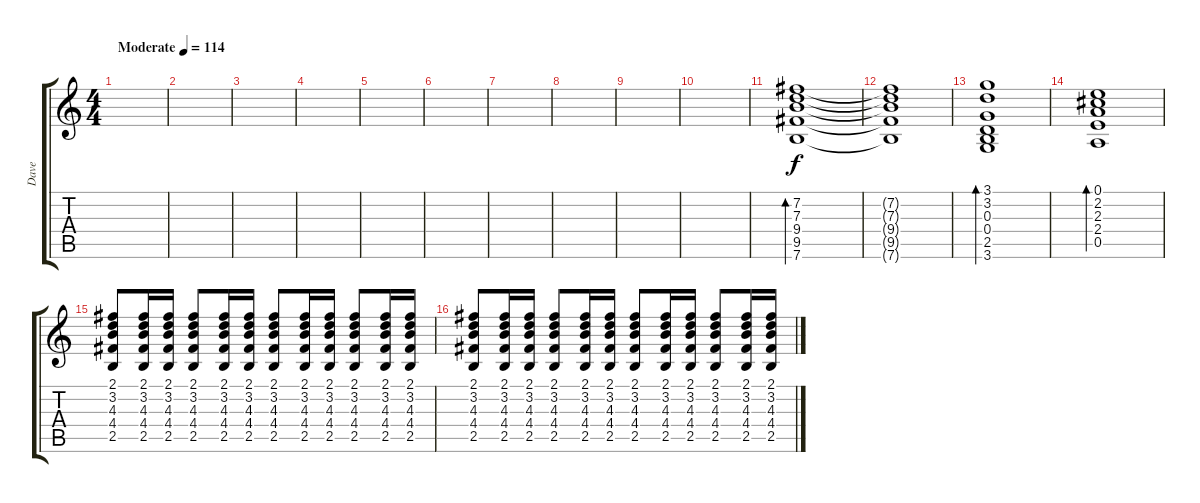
\track ("Dave" "Dave") {instrument acousticguitarsteel}
\staff {score tabs}
\tuning (E4 B3 G3 D3 A2 E2) {hide}
\ts (4 4)
\tempo (114 "Moderate")
\clef g2
\ks c
|
|
|
|
|
|
|
|
|
|
(7.2 7.3 9.4 9.5 7.6).1{bd 60} |
(7.2{t} 7.3{t} 9.4{t} 9.5{t} 7.6{t}).1 |
(3.1 3.2 0.3 0.4 2.5 3.6).1{bd 60} |
(0.1 2.2 2.3 2.4 0.5).1{bd 60} |
(2.1 3.2 4.3 4.4 2.5).8 (2.1 3.2 4.3 4.4 2.5).16 (2.1 3.2 4.3 4.4 2.5).16 (2.1 3.2 4.3 4.4 2.5).8 (2.1 3.2 4.3 4.4 2.5).16 (2.1 3.2 4.3 4.4 2.5).16 (2.1 3.2 4.3 4.4 2.5).8 (2.1 3.2 4.3 4.4 2.5).16 (2.1 3.2 4.3 4.4 2.5).16 (2.1 3.2 4.3 4.4 2.5).8 (2.1 3.2 4.3 4.4 2.5).16 (2.1 3.2 4.3 4.4 2.5).16 |
(2.1 3.2 4.3 4.4 2.5).8 (2.1 3.2 4.3 4.4 2.5).16 (2.1 3.2 4.3 4.4 2.5).16 (2.1 3.2 4.3 4.4 2.5).8 (2.1 3.2 4.3 4.4 2.5).16 (2.1 3.2 4.3 4.4 2.5).16 (2.1 3.2 4.3 4.4 2.5).8 (2.1 3.2 4.3 4.4 2.5).16 (2.1 3.2 4.3 4.4 2.5).16 (2.1 3.2 4.3 4.4 2.5).8 (2.1 3.2 4.3 4.4 2.5).16 (2.1 3.2 4.3 4.4 2.5).16
